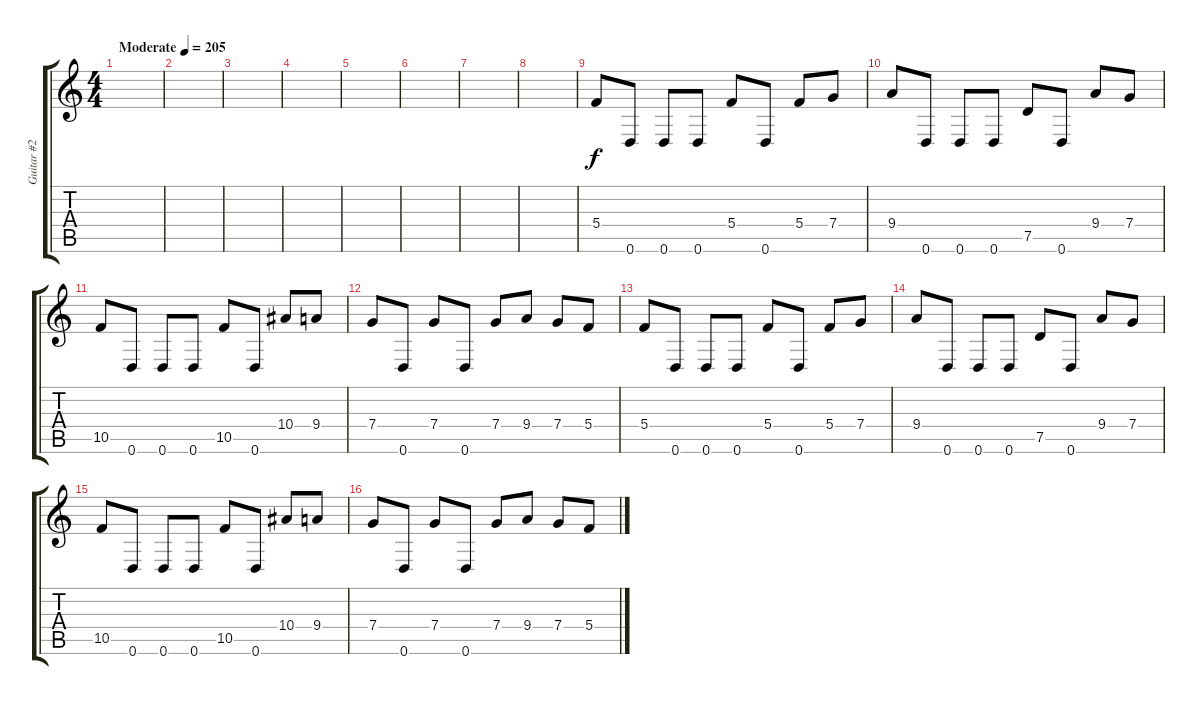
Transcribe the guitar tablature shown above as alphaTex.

\track ("Guitar #2" "Guitar #2") {instrument distortionguitar}
\staff {score tabs}
\tuning (D4 A3 F3 C3 G2 D2) {hide}
\ts (4 4)
\tempo (205 "Moderate")
\clef g2
\ks c
|
|
|
|
|
|
|
|
5.4.8 0.6.8 0.6.8 0.6.8 5.4.8 0.6.8 5.4.8 7.4.8 |
9.4.8 0.6.8 0.6.8 0.6.8 7.5.8 0.6.8 9.4.8 7.4.8 |
10.5.8 0.6.8 0.6.8 0.6.8 10.5.8 0.6.8 10.4.8 9.4.8 |
7.4.8 0.6.8 7.4.8 0.6.8 7.4.8 9.4.8 7.4.8 5.4.8 |
5.4.8 0.6.8 0.6.8 0.6.8 5.4.8 0.6.8 5.4.8 7.4.8 |
9.4.8 0.6.8 0.6.8 0.6.8 7.5.8 0.6.8 9.4.8 7.4.8 |
10.5.8 0.6.8 0.6.8 0.6.8 10.5.8 0.6.8 10.4.8 9.4.8 |
7.4.8 0.6.8 7.4.8 0.6.8 7.4.8 9.4.8 7.4.8 5.4.8
